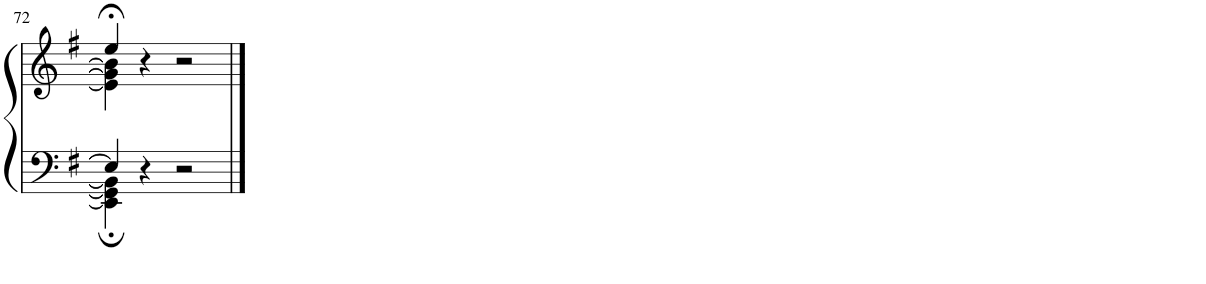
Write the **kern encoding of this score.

**kern	**kern
*part1	*part1
*staff2	*staff1
*I"Piano	*
*I'Pno.	*
!!LO:PB:g=z
*clefF4	*clefG2
*k[f#]	*k[f#]
*M4/4	*M4/4
*met(c)	*met(c)
=72	=72
*^	*^
4E/]	4EE\]; 4GG#\]; 4BB\];	4ee;</	4e\] 4g#\] 4b\]
4r	2.ryy	4r	2.ryy
2r	.	2r	.
*v	*v	*	*
*	*v	*v
==	==
*-	*-
